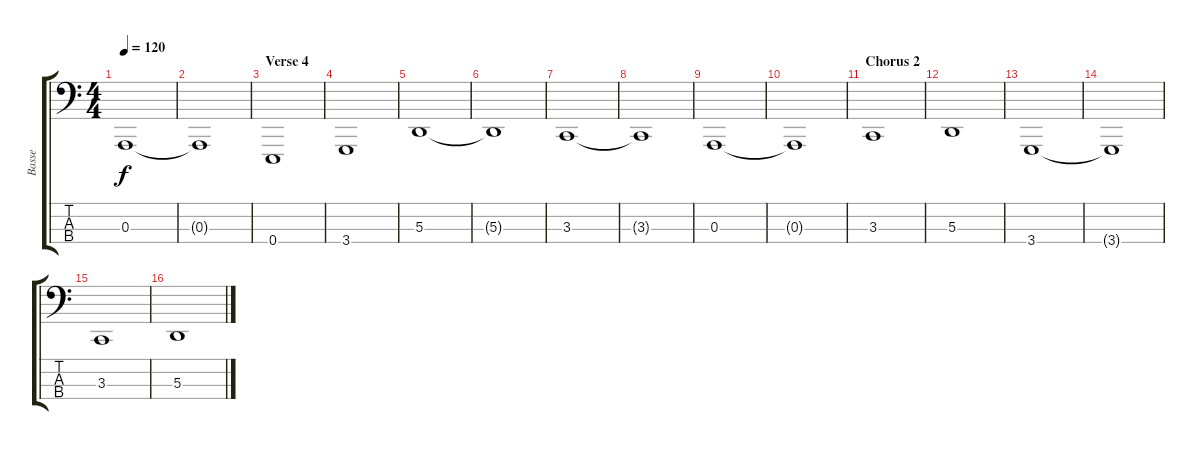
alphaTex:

\track ("Basse" "Basse") {instrument lead8bassandlead}
\staff {score tabs}
\tuning (G2 D2 A1 E1) {hide}
\ts (4 4)
\tempo 120
\clef f4
\ks c
0.3.1{dy f} |
0.3{t}.1 |
\section ("" "Verse 4")
0.4.1 |
3.4.1 |
5.3.1 |
5.3{t}.1 |
3.3.1 |
3.3{t}.1 |
0.3.1 |
0.3{t}.1 |
\section ("" "Chorus 2")
3.3.1 |
5.3.1 |
3.4.1 |
3.4{t}.1 |
3.3.1 |
5.3.1
